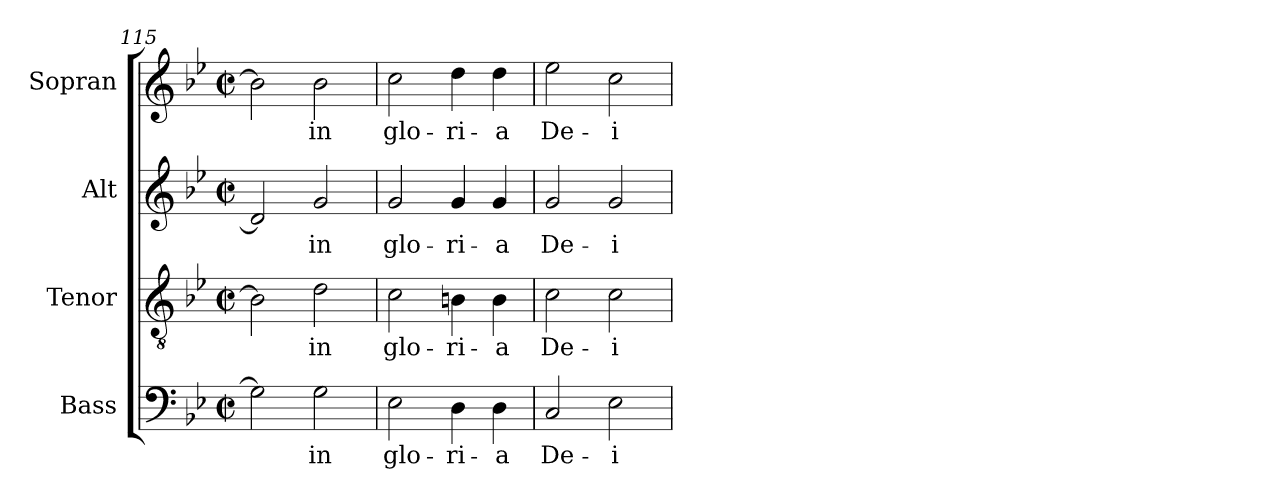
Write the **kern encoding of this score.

**kern	**text	**kern	**text	**kern	**text	**kern	**text
*part4	*part4	*part3	*part3	*part2	*part2	*part1	*part1
*staff4	*staff4	*staff3	*staff3	*staff2	*staff2	*staff1	*staff1
*I"Bass	*	*I"Tenor	*	*I"Alt	*	*I"Sopran	*
*I'B.	*	*I'T.	*	*I'A.	*	*I'S.	*
!!LO:LB:g=z
*clefF4	*	*clefGv2	*	*clefG2	*	*clefG2	*
*k[b-e-]	*	*k[b-e-]	*	*k[b-e-]	*	*k[b-e-]	*
*B-:	*	*B-:	*	*B-:	*	*B-:	*
*M2/2	*	*M2/2	*	*M2/2	*	*M2/2	*
*met(c|)	*	*met(c|)	*	*met(c|)	*	*met(c|)	*
=115	=115	=115	=115	=115	=115	=115	=115
2G\]	.	2B-\]	.	2d/]	.	2b-\]	.
!	!LO:LY:b	!	!LO:LY:b	!	!LO:LY:b	!	!LO:LY:b
2G\	in	2d\	in	2g/	in	2b-\	in
=116	=116	=116	=116	=116	=116	=116	=116
!	!LO:LY:b	!	!LO:LY:b	!	!LO:LY:b	!	!LO:LY:b
2E-\	glo-	2c\	glo-	2g/	glo-	2cc\	glo-
!	!LO:LY:b	!	!LO:LY:b	!	!LO:LY:b	!	!LO:LY:b
4D\	-ri-	4Bn\	-ri-	4g/	-ri-	4dd\	-ri-
!	!LO:LY:b	!	!LO:LY:b	!	!LO:LY:b	!	!LO:LY:b
4D\	-a	4B\	-a	4g/	-a	4dd\	-a
=117	=117	=117	=117	=117	=117	=117	=117
!	!LO:LY:b	!	!LO:LY:b	!	!LO:LY:b	!	!LO:LY:b
2C/	De-	2c\	De-	2g/	De-	2ee-\	De-
!	!LO:LY:b	!	!LO:LY:b	!	!LO:LY:b	!	!LO:LY:b
2E-\	-i	2c\	-i	2g/	-i	2cc\	-i
=	=	=	=	=	=	=	=
*-	*-	*-	*-	*-	*-	*-	*-
